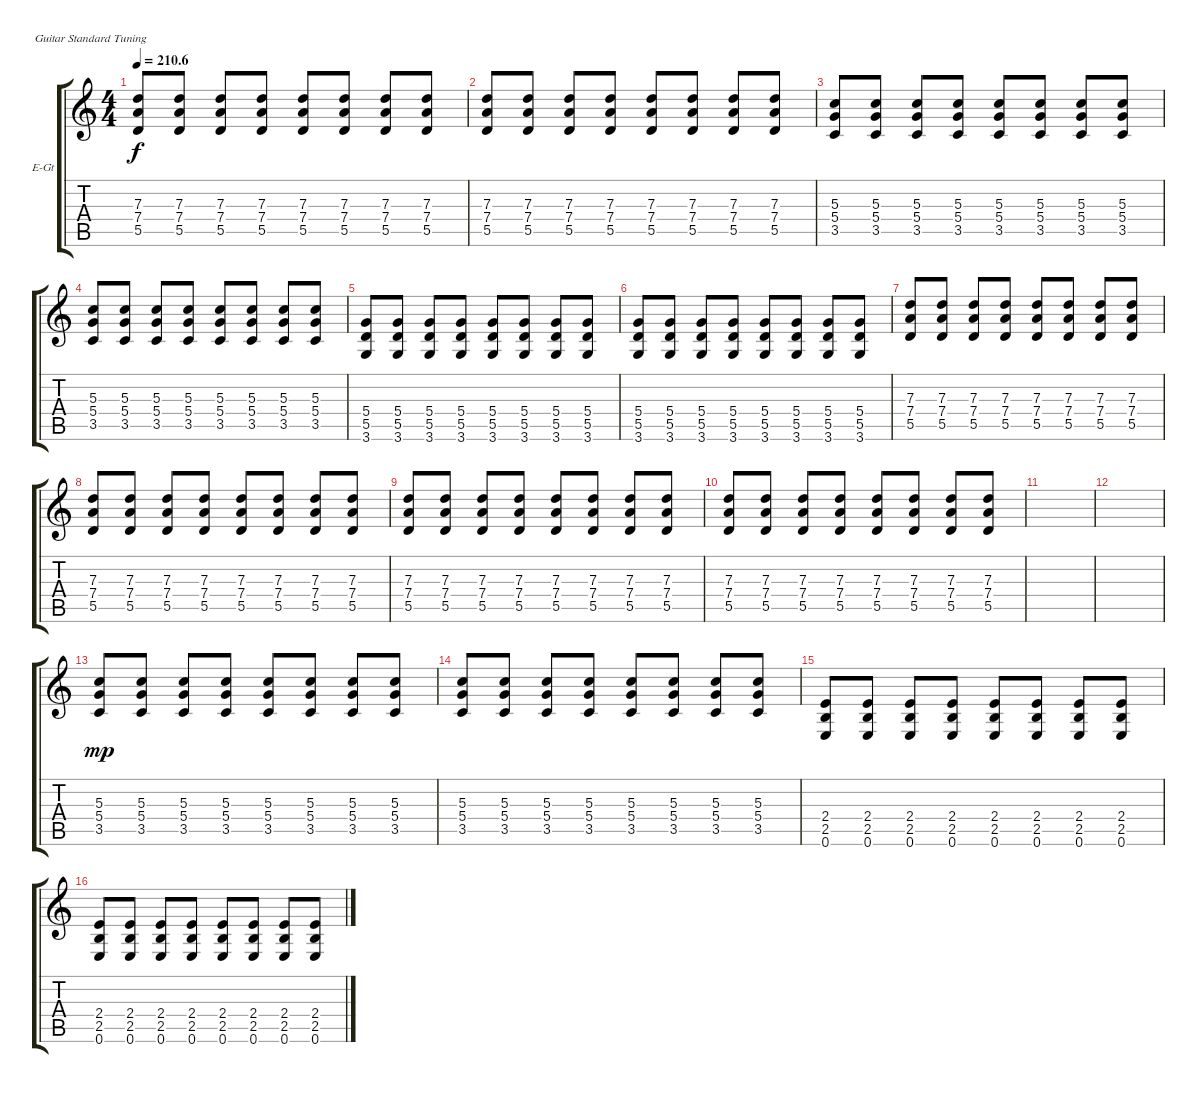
\defaultSystemsLayout 4
\bracketExtendMode groupsimilarinstruments
\firstSystemTrackNameOrientation horizontal
\otherSystemsTrackNameOrientation horizontal
\track ("Electric Guitar" "E-Gt") {instrument overdrivenguitar}
\staff {score tabs}
\tuning (E4 B3 G3 D3 A2 E2)
\ts (4 4)
\tempo
210.6
\accidentals auto
\clef g2
\ottava regular
\simile none
\ks c
(7.3 7.4 5.5).8{dy f} (5.5 7.3 7.4).8 (5.5 7.3 7.4).8 (5.5 7.3 7.4).8 (5.5 7.3 7.4).8 (5.5 7.3 7.4).8 (5.5 7.3 7.4).8 (5.5 7.3 7.4).8 |
(5.5 7.3 7.4).8 (5.5 7.3 7.4).8 (5.5 7.3 7.4).8 (5.5 7.3 7.4).8 (5.5 7.3 7.4).8 (5.5 7.3 7.4).8 (5.5 7.4 7.3).8 (5.5 7.4 7.3).8 |
(3.5 5.4 5.3).8 (5.3 5.4 3.5).8 (5.3 5.4 3.5).8 (5.3 5.4 3.5).8 (5.3 5.4 3.5).8 (5.3 5.4 3.5).8 (5.3 5.4 3.5).8 (5.3 5.4 3.5).8 |
(5.3 5.4 3.5).8 (5.3 5.4 3.5).8 (5.3 5.4 3.5).8 (5.3 5.4 3.5).8 (5.3 5.4 3.5).8 (5.3 5.4 3.5).8 (5.3 5.4 3.5).8 (5.3 5.4 3.5).8 |
(5.4 5.5 3.6).8 (5.4 5.5 3.6).8 (5.4 5.5 3.6).8 (5.4 5.5 3.6).8 (5.4 5.5 3.6).8 (5.4 5.5 3.6).8 (5.4 5.5 3.6).8 (5.4 5.5 3.6).8 |
(5.4 5.5 3.6).8 (5.4 5.5 3.6).8 (5.4 5.5 3.6).8 (5.4 5.5 3.6).8 (5.4 5.5 3.6).8 (5.4 5.5 3.6).8 (5.4 5.5 3.6).8 (5.4 5.5 3.6).8 |
(7.3 7.4 5.5).8 (5.5 7.3 7.4).8 (5.5 7.3 7.4).8 (5.5 7.3 7.4).8 (5.5 7.3 7.4).8 (5.5 7.3 7.4).8 (5.5 7.3 7.4).8 (5.5 7.3 7.4).8 |
(5.5 7.3 7.4).8 (5.5 7.3 7.4).8 (5.5 7.3 7.4).8 (5.5 7.3 7.4).8 (5.5 7.3 7.4).8 (5.5 7.3 7.4).8 (5.5 7.4 7.3).8 (5.5 7.4 7.3).8 |
(7.3 7.4 5.5).8 (5.5 7.3 7.4).8 (5.5 7.3 7.4).8 (5.5 7.3 7.4).8 (5.5 7.3 7.4).8 (5.5 7.3 7.4).8 (5.5 7.3 7.4).8 (5.5 7.3 7.4).8 |
(5.5 7.3 7.4).8 (5.5 7.3 7.4).8 (5.5 7.3 7.4).8 (5.5 7.3 7.4).8 (5.5 7.3 7.4).8 (5.5 7.3 7.4).8 (5.5 7.4 7.3).8 (5.5 7.4 7.3).8 |
|
|
(5.3 5.4 3.5).8{dy mp} (3.5 5.3 5.4).8 (3.5 5.3 5.4).8 (3.5 5.3 5.4).8 (3.5 5.3 5.4).8 (3.5 5.3 5.4).8 (3.5 5.3 5.4).8 (3.5 5.3 5.4).8 |
(5.3 5.4 3.5).8 (3.5 5.3 5.4).8 (3.5 5.3 5.4).8 (3.5 5.3 5.4).8 (3.5 5.3 5.4).8 (3.5 5.3 5.4).8 (3.5 5.3 5.4).8 (3.5 5.3 5.4).8 |
(2.4 2.5 0.6).8 (0.6 2.5 2.4).8 (0.6 2.5 2.4).8 (0.6 2.5 2.4).8 (0.6 2.5 2.4).8 (0.6 2.5 2.4).8 (0.6 2.5 2.4).8 (0.6 2.5 2.4).8 |
(0.6 2.5 2.4).8 (0.6 2.5 2.4).8 (0.6 2.5 2.4).8 (0.6 2.5 2.4).8 (0.6 2.5 2.4).8 (0.6 2.5 2.4).8 (0.6 2.5 2.4).8 (0.6 2.5 2.4).8
